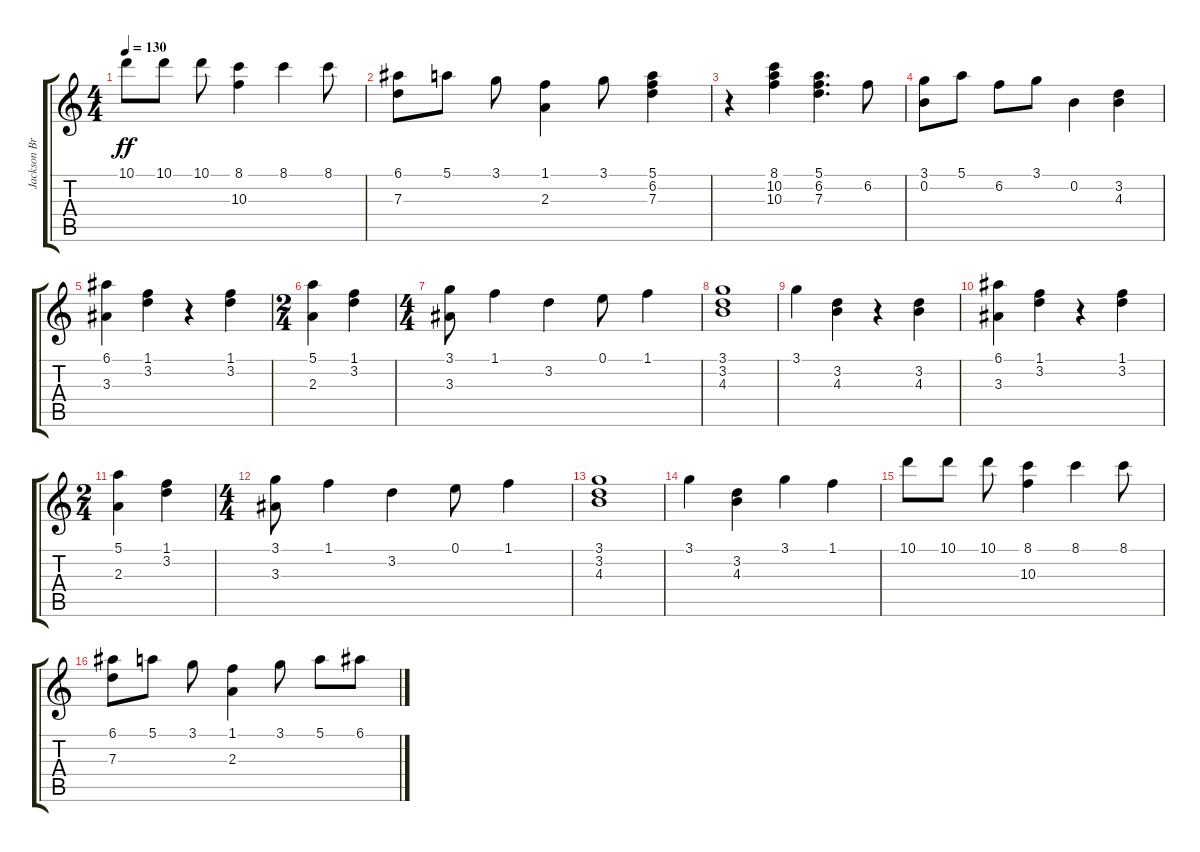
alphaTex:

\track ("Jackson Browne" "Jackson Br") {instrument acousticguitarsteel}
\staff {score tabs}
\tuning (E4 B3 G3 D3 A2 E2) {hide}
\ts (4 4)
\tempo 130
\clef g2
\ks c
10.1.8{dy ff} 10.1.8 10.1.8 (8.1 10.3).4 8.1.4 8.1.8 |
(6.1 7.3).8 5.1.8 3.1.8 (1.1 2.3).4 3.1.8 (5.1 6.2 7.3).4 |
r.4 (8.1 10.2 10.3).4 (5.1 6.2 7.3).4{d} 6.2.8 |
(3.1 0.2).8 5.1.8 6.2.8 3.1.8 0.2.4 (3.2 4.3).4 |
(6.1 3.3).4 (1.1 3.2).4 r.4 (1.1 3.2).4 |
\ts (2 4)
(5.1 2.3).4 (1.1 3.2).4 |
\ts (4 4)
(3.1 3.3).8 1.1.4 3.2.4 0.1.8 1.1.4 |
(3.1 3.2 4.3).1 |
3.1.4 (3.2 4.3).4 r.4 (3.2 4.3).4 |
(6.1 3.3).4 (1.1 3.2).4 r.4 (1.1 3.2).4 |
\ts (2 4)
(5.1 2.3).4 (1.1 3.2).4 |
\ts (4 4)
(3.1 3.3).8 1.1.4 3.2.4 0.1.8 1.1.4 |
(3.1 3.2 4.3).1 |
3.1.4 (3.2 4.3).4 3.1.4 1.1.4 |
10.1.8 10.1.8 10.1.8 (8.1 10.3).4 8.1.4 8.1.8 |
(6.1 7.3).8 5.1.8 3.1.8 (1.1 2.3).4 3.1.8 5.1.8 6.1.8
